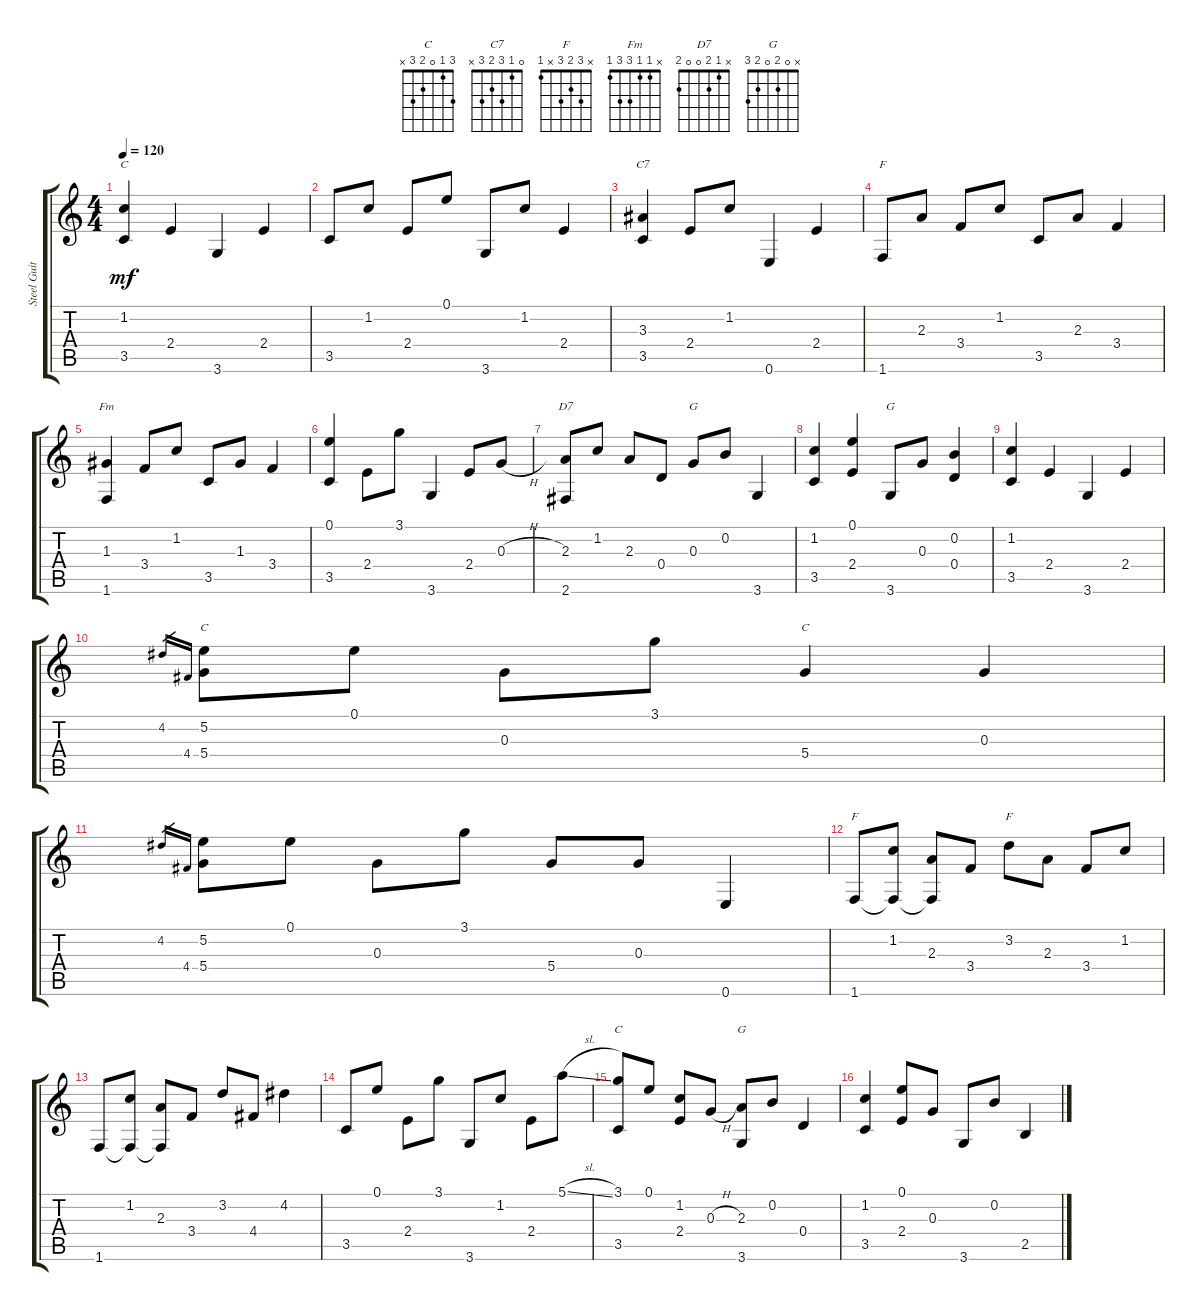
\track ("Steel Guitar" "Steel Guit") {instrument acousticguitarsteel}
\staff {score tabs}
\tuning (E4 B3 G3 D3 A2 E2) {hide}
\chord ("C" 0 1 0 2 3 x)
\chord ("C7" 0 1 3 2 3 x)
\chord ("F" x 1 2 3 3 1)
\chord ("Fm" x 1 1 3 3 1)
\chord ("D7" x 1 2 0 0 2)
\chord ("G" x 0 0 0 x 3)
\chord ("G" x 0 0 0 2 3)
\chord ("C" 0 5 0 5 x x)
\chord ("C" 3 5 0 5 x x)
\chord ("F" x 1 2 3 x 1)
\chord ("F" x 3 2 3 x 1)
\chord ("C" 3 1 0 2 3 x)
\chord ("G" x 0 2 0 2 3)
\ts (4 4)
\tempo 120
\clef g2
\ks c
(1.2 3.5).4{ch "C" dy mf} 2.4.4 3.6.4 2.4.4 |
3.5.8 1.2.8 2.4.8 0.1.8 3.6.8 1.2.8 2.4.4 |
(3.3 3.5).4{ch "C7"} 2.4.8 1.2.8 0.6.4 2.4.4 |
1.6.8{ch "F"} 2.3.8 3.4.8 1.2.8 3.5.8 2.3.8 3.4.4 |
(1.3 1.6).4{ch "Fm"} 3.4.8 1.2.8 3.5.8 1.3.8 3.4.4 |
(0.1 3.5).4 2.4.8 3.1.8 3.6.4 2.4.8 0.3{h}.8 |
(2.3 2.6).8{ch "D7"} 1.2.8 2.3.8 0.4.8 0.3.8{ch "G"} 0.2.8 3.6.4 |
(1.2 3.5).4 (0.1 2.4).4 3.6.8{ch "G"} 0.3.8 (0.2 0.4).4 |
(1.2 3.5).4 2.4.4 3.6.4 2.4.4 |
4.2.16{gr} 4.4.16{gr} (5.2 5.4).8{ch "C"} 0.1.8 0.3.8 3.1.8 5.4.4{ch "C"} 0.3.4 |
4.2.16{gr} 4.4.16{gr} (5.2 5.4).8 0.1.8 0.3.8 3.1.8 5.4.8 0.3.8 0.6.4 |
1.6.8{ch "F"} (1.2 1.6{t}).8 (2.3 1.6{t}).8 3.4.8 3.2.8{ch "F"} 2.3.8 3.4.8 1.2.8 |
1.6.8 (1.2 1.6{t}).8 (2.3 1.6{t}).8 3.4.8 3.2.8 4.4.8 4.2.4 |
3.5.8 0.1.8 2.4.8 3.1.8 3.6.8 1.2.8 2.4.8 5.1{sl}.8 |
(3.1 3.5).8{ch "C"} 0.1.8 (1.2 2.4).8 0.3{h}.8 (2.3 3.6).8{ch "G"} 0.2.8 0.4.4 |
(1.2 3.5).4 (0.1 2.4).8 0.3.8 3.6.8 0.2.8 2.5.4
